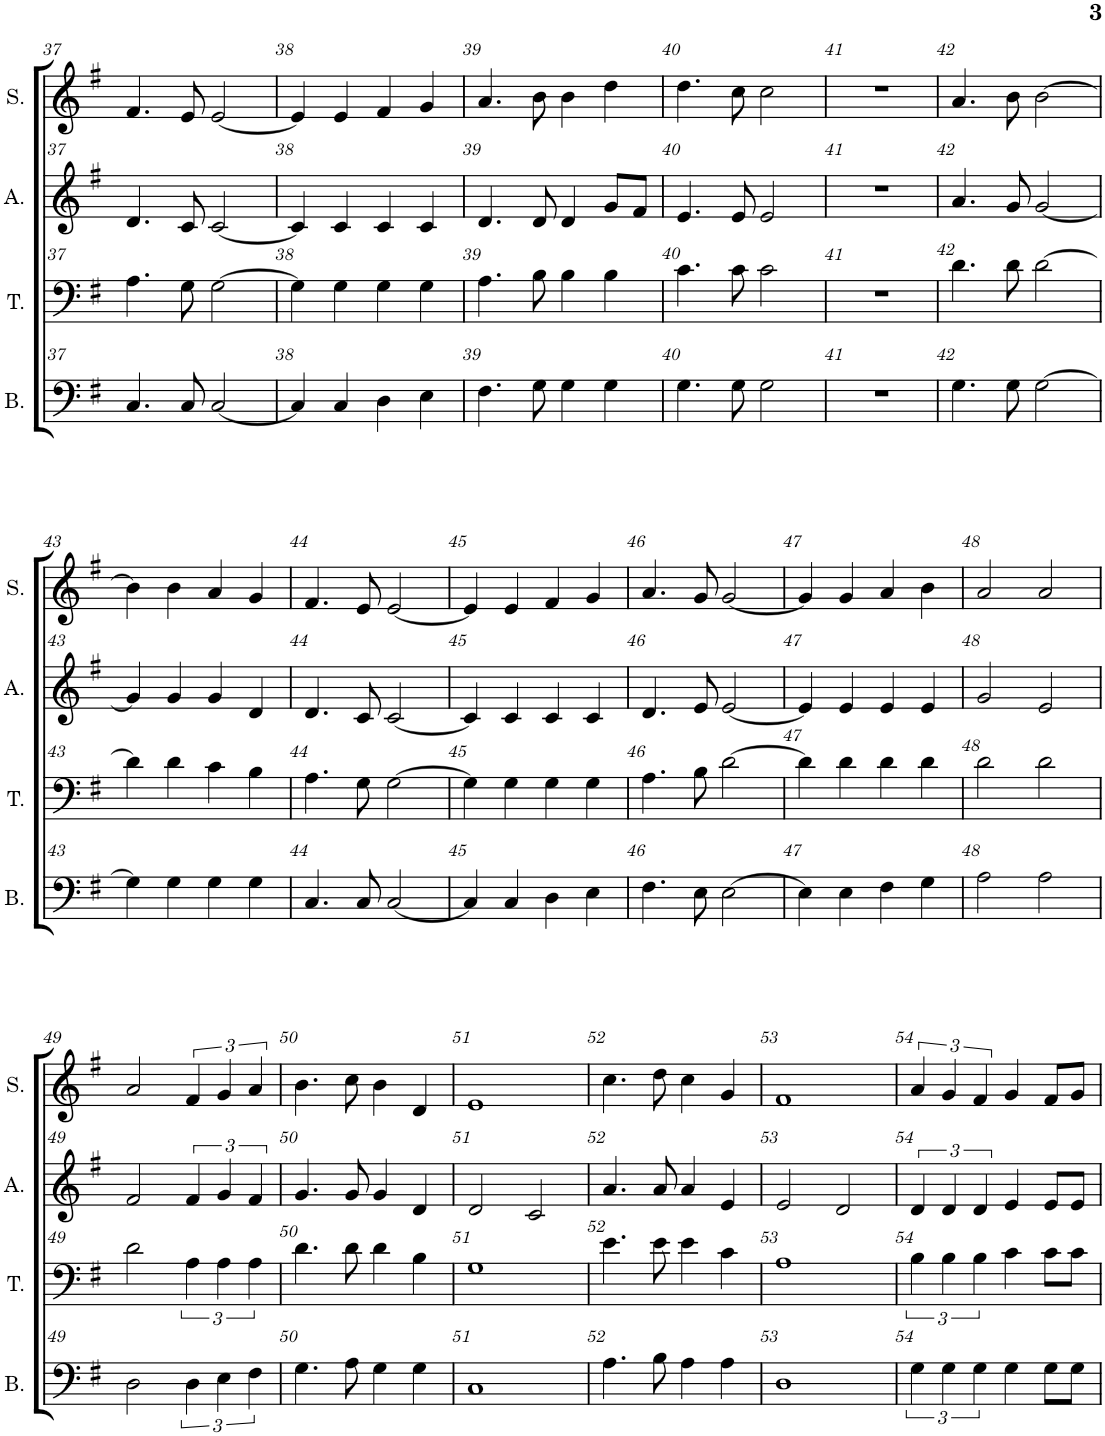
**kern	**kern	**kern	**kern
*part4	*part3	*part2	*part1
*staff4	*staff3	*staff2	*staff1
*I"Bass	*I"Tenor	*I"Alto	*I"Soprano
*I'B.	*I'T.	*I'A.	*I'S.
!!LO:PB:g=z
*clefF4	*clefF4	*clefG2	*clefG2
*k[f#]	*k[f#]	*k[f#]	*k[f#]
*M4/4	*M4/4	*M4/4	*M4/4
=37	=37	=37	=37
4.C/	4.A\	4.d/	4.f#/
8C/	8G\	8c/	8e/
[2C/	[2G\	[2c/	[2e/
=38	=38	=38	=38
4C/]	4G\]	4c/]	4e/]
4C/	4G\	4c/	4e/
4D\	4G\	4c/	4f#/
4E\	4G\	4c/	4g/
=39	=39	=39	=39
4.F#\	4.A\	4.d/	4.a/
8G\	8B\	8d/	8b\
4G\	4B\	4d/	4b\
4G\	4B\	8g/L	4dd\
.	.	8f#/J	.
=40	=40	=40	=40
4.G\	4.c\	4.e/	4.dd\
8G\	8c\	8e/	8cc\
2G\	2c\	2e/	2cc\
=41	=41	=41	=41
1r	1r	1r	1r
=42	=42	=42	=42
4.G\	4.d\	4.a/	4.a/
8G\	8d\	8g/	8b\
[2G\	[2d\	[2g/	[2b\
!!LO:LB:g=z
=43	=43	=43	=43
4G\]	4d\]	4g/]	4b\]
4G\	4d\	4g/	4b\
4G\	4c\	4g/	4a/
4G\	4B\	4d/	4g/
=44	=44	=44	=44
4.C/	4.A\	4.d/	4.f#/
8C/	8G\	8c/	8e/
[2C/	[2G\	[2c/	[2e/
=45	=45	=45	=45
4C/]	4G\]	4c/]	4e/]
4C/	4G\	4c/	4e/
4D\	4G\	4c/	4f#/
4E\	4G\	4c/	4g/
=46	=46	=46	=46
4.F#\	4.A\	4.d/	4.a/
8E\	8B\	8e/	8g/
[2E\	[2d\	[2e/	[2g/
=47	=47	=47	=47
4E\]	4d\]	4e/]	4g/]
4E\	4d\	4e/	4g/
4F#\	4d\	4e/	4a/
4G\	4d\	4e/	4b\
=48	=48	=48	=48
2A\	2d\	2g/	2a/
2A\	2d\	2e/	2a/
!!LO:LB:g=z
=49	=49	=49	=49
2D\	2d\	2f#/	2a/
6D\	6A\	6f#/	6f#/
6E\	6A\	6g/	6g/
6F#\	6A\	6f#/	6a/
=50	=50	=50	=50
4.G\	4.d\	4.g/	4.b\
8A\	8d\	8g/	8cc\
4G\	4d\	4g/	4b\
4G\	4B\	4d/	4d/
=51	=51	=51	=51
1C	1G	2d/	1e
.	.	2c/	.
=52	=52	=52	=52
4.A\	4.e\	4.a/	4.cc\
8B\	8e\	8a/	8dd\
4A\	4e\	4a/	4cc\
4A\	4c\	4e/	4g/
=53	=53	=53	=53
1D	1A	2e/	1f#
.	.	2d/	.
=54	=54	=54	=54
6G\	6B\	6d/	6a/
6G\	6B\	6d/	6g/
6G\	6B\	6d/	6f#/
4G\	4c\	4e/	4g/
8G\L	8c\L	8e/L	8f#/L
8G\J	8c\J	8e/J	8g/J
=	=	=	=
*-	*-	*-	*-
